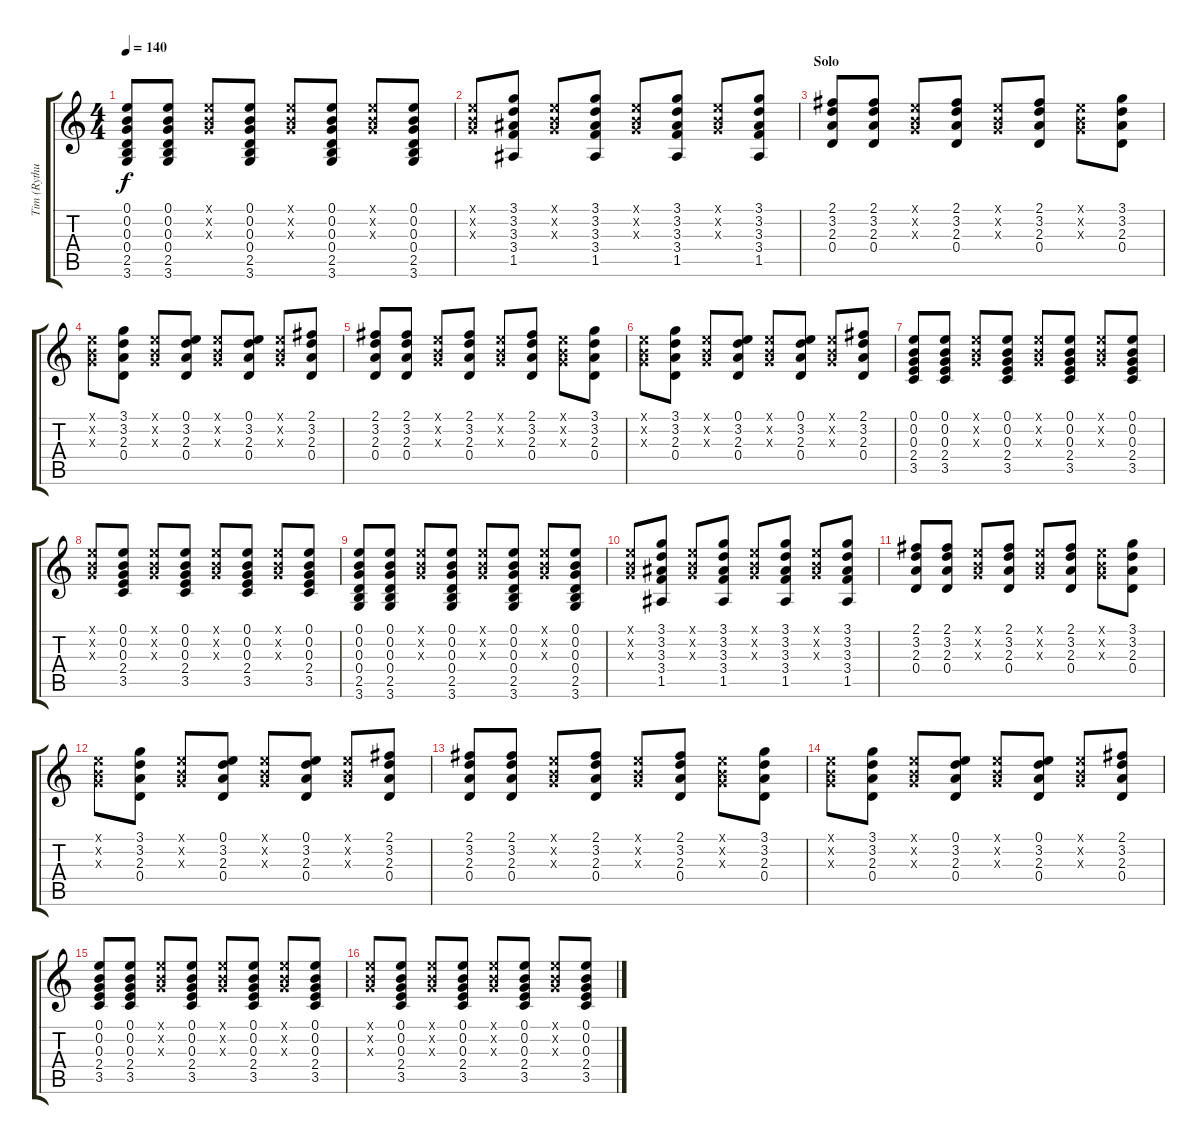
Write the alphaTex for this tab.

\track ("Tim (Rythum)" "Tim (Rythu") {instrument acousticguitarsteel}
\staff {score tabs}
\tuning (E4 B3 G3 D3 A2 E2) {hide}
\ts (4 4)
\tempo 140
\clef g2
\ks c
(0.1 0.2 0.3 0.4 2.5 3.6).8{dy f} (0.1 0.2 0.3 0.4 2.5 3.6).8 (0.1{x} 0.2{x} 0.3{x}).8 (0.1 0.2 0.3 0.4 2.5 3.6).8 (0.1{x} 0.2{x} 0.3{x}).8 (0.1 0.2 0.3 0.4 2.5 3.6).8 (0.1{x} 0.2{x} 0.3{x}).8 (0.1 0.2 0.3 0.4 2.5 3.6).8 |
(0.1{x} 0.2{x} 0.3{x}).8 (3.1 3.2 3.3 3.4 1.5).8 (0.1{x} 0.2{x} 0.3{x}).8 (3.1 3.2 3.3 3.4 1.5).8 (0.1{x} 0.2{x} 0.3{x}).8 (3.1 3.2 3.3 3.4 1.5).8 (0.1{x} 0.2{x} 0.3{x}).8 (3.1 3.2 3.3 3.4 1.5).8 |
\section ("" "Solo")
(2.1 3.2 2.3 0.4).8{volume 10} (2.1 3.2 2.3 0.4).8 (0.1{x} 0.2{x} 0.3{x}).8 (2.1 3.2 2.3 0.4).8 (0.1{x} 0.2{x} 0.3{x}).8 (2.1 3.2 2.3 0.4).8 (0.1{x} 0.2{x} 0.3{x}).8 (3.1 3.2 2.3 0.4).8 |
(0.1{x} 0.2{x} 0.3{x}).8 (3.1 3.2 2.3 0.4).8 (0.1{x} 0.2{x} 0.3{x}).8 (0.1 3.2 2.3 0.4).8 (0.1{x} 0.2{x} 0.3{x}).8 (0.1 3.2 2.3 0.4).8 (0.1{x} 0.2{x} 0.3{x}).8 (2.1 3.2 2.3 0.4).8 |
(2.1 3.2 2.3 0.4).8 (2.1 3.2 2.3 0.4).8 (0.1{x} 0.2{x} 0.3{x}).8 (2.1 3.2 2.3 0.4).8 (0.1{x} 0.2{x} 0.3{x}).8 (2.1 3.2 2.3 0.4).8 (0.1{x} 0.2{x} 0.3{x}).8 (3.1 3.2 2.3 0.4).8 |
(0.1{x} 0.2{x} 0.3{x}).8 (3.1 3.2 2.3 0.4).8 (0.1{x} 0.2{x} 0.3{x}).8 (0.1 3.2 2.3 0.4).8 (0.1{x} 0.2{x} 0.3{x}).8 (0.1 3.2 2.3 0.4).8 (0.1{x} 0.2{x} 0.3{x}).8 (2.1 3.2 2.3 0.4).8 |
(0.1 0.2 0.3 2.4 3.5).8 (0.1 0.2 0.3 2.4 3.5).8 (0.1{x} 0.2{x} 0.3{x}).8 (0.1 0.2 0.3 2.4 3.5).8 (0.1{x} 0.2{x} 0.3{x}).8 (0.1 0.2 0.3 2.4 3.5).8 (0.1{x} 0.2{x} 0.3{x}).8 (0.1 0.2 0.3 2.4 3.5).8 |
(0.1{x} 0.2{x} 0.3{x}).8 (0.1 0.2 0.3 2.4 3.5).8 (0.1{x} 0.2{x} 0.3{x}).8 (0.1 0.2 0.3 2.4 3.5).8 (0.1{x} 0.2{x} 0.3{x}).8 (0.1 0.2 0.3 2.4 3.5).8 (0.1{x} 0.2{x} 0.3{x}).8 (0.1 0.2 0.3 2.4 3.5).8 |
(0.1 0.2 0.3 0.4 2.5 3.6).8 (0.1 0.2 0.3 0.4 2.5 3.6).8 (0.1{x} 0.2{x} 0.3{x}).8 (0.1 0.2 0.3 0.4 2.5 3.6).8 (0.1{x} 0.2{x} 0.3{x}).8 (0.1 0.2 0.3 0.4 2.5 3.6).8 (0.1{x} 0.2{x} 0.3{x}).8 (0.1 0.2 0.3 0.4 2.5 3.6).8 |
(0.1{x} 0.2{x} 0.3{x}).8 (3.1 3.2 3.3 3.4 1.5).8 (0.1{x} 0.2{x} 0.3{x}).8 (3.1 3.2 3.3 3.4 1.5).8 (0.1{x} 0.2{x} 0.3{x}).8 (3.1 3.2 3.3 3.4 1.5).8 (0.1{x} 0.2{x} 0.3{x}).8 (3.1 3.2 3.3 3.4 1.5).8 |
(2.1 3.2 2.3 0.4).8{volume 10} (2.1 3.2 2.3 0.4).8 (0.1{x} 0.2{x} 0.3{x}).8 (2.1 3.2 2.3 0.4).8 (0.1{x} 0.2{x} 0.3{x}).8 (2.1 3.2 2.3 0.4).8 (0.1{x} 0.2{x} 0.3{x}).8 (3.1 3.2 2.3 0.4).8 |
(0.1{x} 0.2{x} 0.3{x}).8 (3.1 3.2 2.3 0.4).8 (0.1{x} 0.2{x} 0.3{x}).8 (0.1 3.2 2.3 0.4).8 (0.1{x} 0.2{x} 0.3{x}).8 (0.1 3.2 2.3 0.4).8 (0.1{x} 0.2{x} 0.3{x}).8 (2.1 3.2 2.3 0.4).8 |
(2.1 3.2 2.3 0.4).8 (2.1 3.2 2.3 0.4).8 (0.1{x} 0.2{x} 0.3{x}).8 (2.1 3.2 2.3 0.4).8 (0.1{x} 0.2{x} 0.3{x}).8 (2.1 3.2 2.3 0.4).8 (0.1{x} 0.2{x} 0.3{x}).8 (3.1 3.2 2.3 0.4).8 |
(0.1{x} 0.2{x} 0.3{x}).8 (3.1 3.2 2.3 0.4).8 (0.1{x} 0.2{x} 0.3{x}).8 (0.1 3.2 2.3 0.4).8 (0.1{x} 0.2{x} 0.3{x}).8 (0.1 3.2 2.3 0.4).8 (0.1{x} 0.2{x} 0.3{x}).8 (2.1 3.2 2.3 0.4).8 |
(0.1 0.2 0.3 2.4 3.5).8 (0.1 0.2 0.3 2.4 3.5).8 (0.1{x} 0.2{x} 0.3{x}).8 (0.1 0.2 0.3 2.4 3.5).8 (0.1{x} 0.2{x} 0.3{x}).8 (0.1 0.2 0.3 2.4 3.5).8 (0.1{x} 0.2{x} 0.3{x}).8 (0.1 0.2 0.3 2.4 3.5).8 |
(0.1{x} 0.2{x} 0.3{x}).8 (0.1 0.2 0.3 2.4 3.5).8 (0.1{x} 0.2{x} 0.3{x}).8 (0.1 0.2 0.3 2.4 3.5).8 (0.1{x} 0.2{x} 0.3{x}).8 (0.1 0.2 0.3 2.4 3.5).8 (0.1{x} 0.2{x} 0.3{x}).8 (0.1 0.2 0.3 2.4 3.5).8
